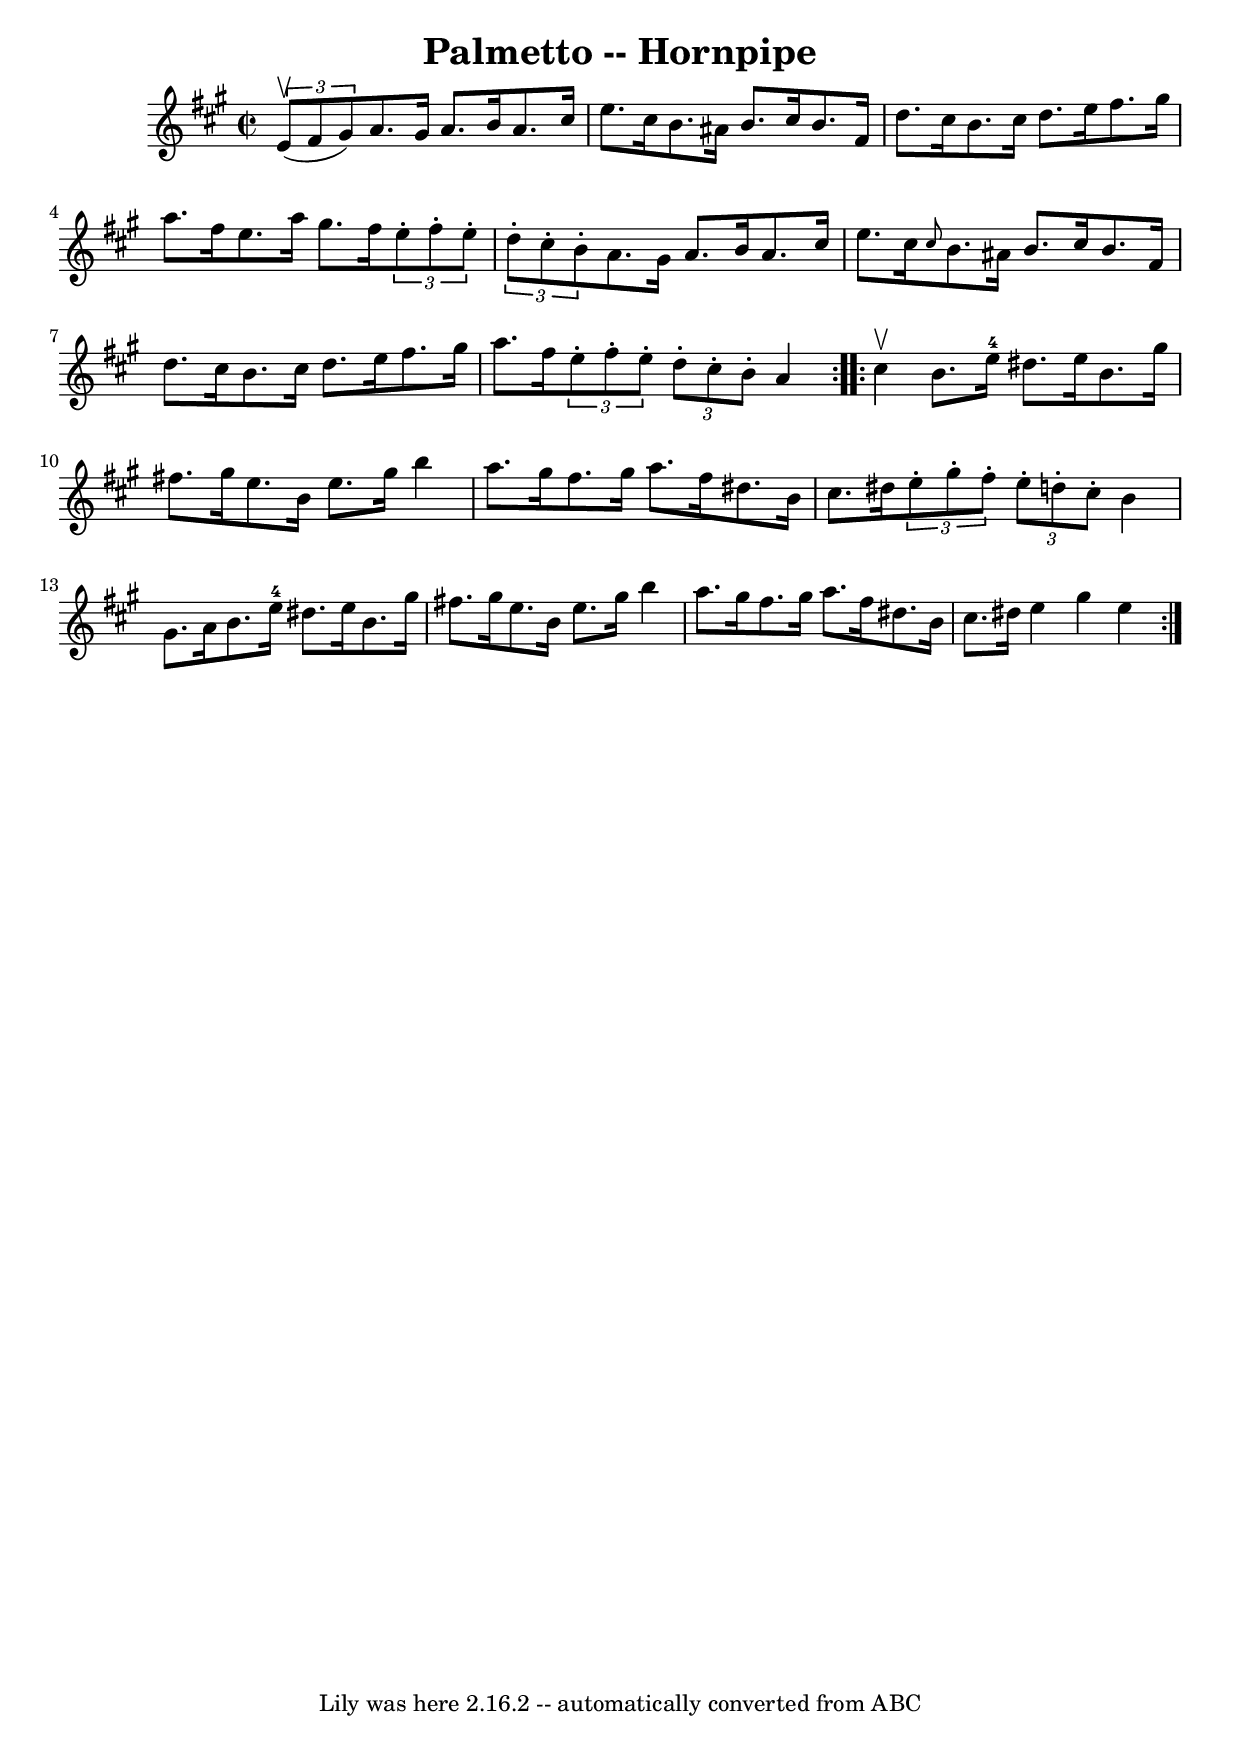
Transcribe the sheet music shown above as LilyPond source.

\version "2.16.2"
\include "Mammoth.ily"
\header {
	%% book = "Cole's 1000 Fiddle Tunes"
	crossRefNumber = "1"
	footnotes = ""
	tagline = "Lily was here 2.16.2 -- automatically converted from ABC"
	title = "Palmetto -- Hornpipe"
}
voicedefault =  {


\repeat volta 2 {
\override Staff.TimeSignature #'style = #'C
 \time 2/2 
\key a \major   \times 2/3 { e'8 (^\upbow fis'8 gis'8) } 
|
 a'8. gis'16 a'8. b'16 a'8. cis''16 e''8.    
cis''16  |
 b'8. ais'16 b'8. cis''16 b'8. fis'16    
d''8. cis''16  |
 b'8. cis''16 d''8. e''16 fis''8.    
gis''16 a''8. fis''16  |
 e''8. a''16 gis''8. fis''16    
\times 2/3 { e''8 -. fis''8 -. e''8 -. }   \times 2/3 { d''8 -.   
cis''8 -. b'8 -. } |
 a'8. gis'16 a'8. b'16 a'8.    
cis''16 e''8. cis''16  |
 \grace { cis''8  } b'8. ais'16    
b'8. cis''16 b'8. fis'16 d''8. cis''16  |
 b'8.    
cis''16 d''8. e''16 fis''8. gis''16 a''8. fis''16  |
 
\times 2/3 { e''8 -. fis''8 -. e''8 -. }   \times 2/3 { d''8 -.   
cis''8 -. b'8 -. } a'4  }     \repeat volta 2 { cis''4^\upbow |
   
b'8. e''16-4 dis''8. e''16 b'8. gis''16 fis''!8.    
gis''16  |
 e''8. b'16 e''8. gis''16 b''4 a''8.    
gis''16  |
 fis''8. gis''16 a''8. fis''16 dis''8. b'16 
 cis''8. dis''!16  |
 \times 2/3 { e''8 -. gis''8 -. fis''8 -. 
}   \times 2/3 { e''8 -. d''8 -. cis''8 -. } b'4 gis'8. a'16  
|
 b'8. e''16-4 dis''8. e''16 b'8. gis''16      
fis''!8. gis''16  |
 e''8. b'16 e''8. gis''16 b''4    
a''8. gis''16  |
 fis''8. gis''16 a''8. fis''16    
dis''8. b'16 cis''8. dis''16  |
 e''4 gis''4 e''4  }   
}

\score{
    <<

	\context Staff="default"
	{
	    \voicedefault 
	}

    >>
	\layout {
	}
	\midi {}
}
